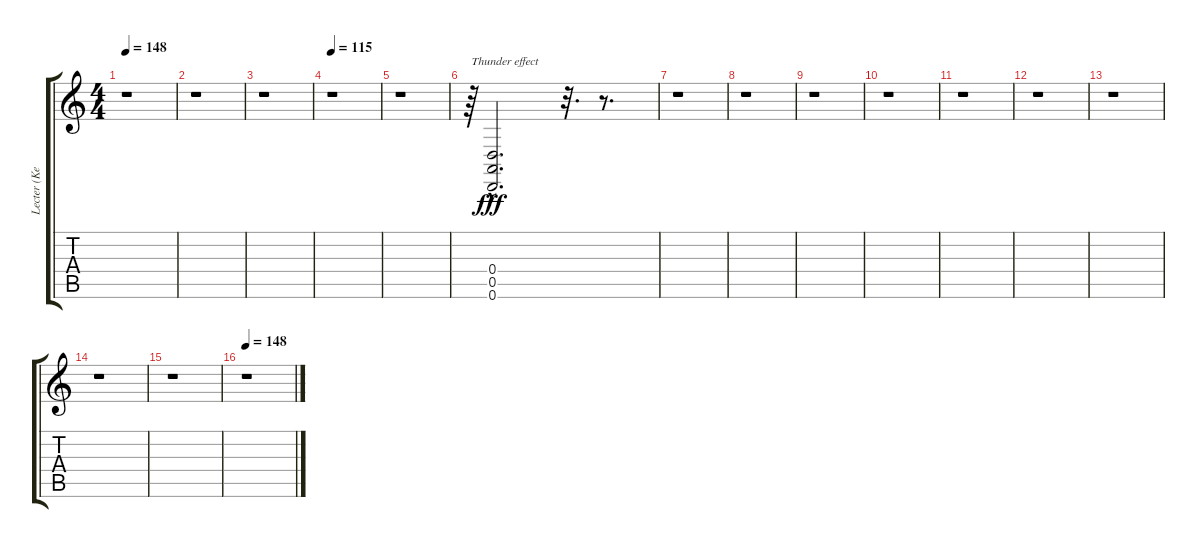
\track ("Lecter (Keyb/Effects)" "Lecter (Ke") {instrument stringensemble1}
\staff {score tabs}
\tuning (E4 B3 G3 D3 A2 D2) {hide}
\ts (4 4)
\tempo 148
\clef g2
\ks c
r.1{dy fff} |
r.1 |
r.1 |
\tempo 115
r.1 |
r.1 |
r.64{txt "Thunder effect"} (0.4{hac} 0.5{hac} 0.6{hac}).2{d volume 16 instrument timpani} r.32{d} r.8{d} |
r.1 |
r.1 |
r.1 |
r.1 |
r.1 |
r.1 |
r.1 |
r.1 |
r.1 |
\tempo 148
r.1
